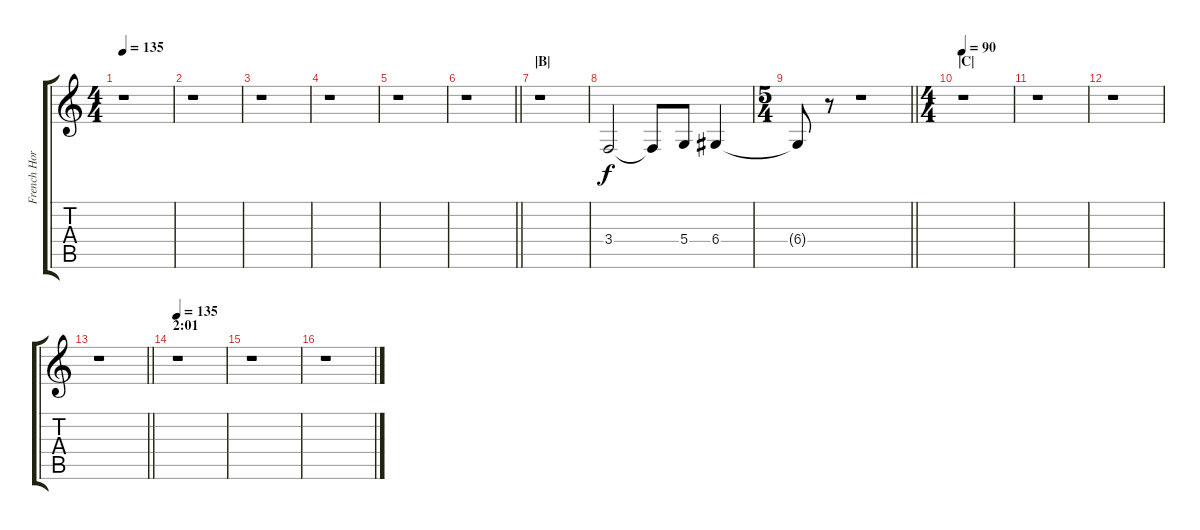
\track ("French Horn" "French Hor") {instrument frenchhorn}
\staff {score tabs}
\tuning (E4 B3 G3 D3 A2 E2) {hide}
\ts (4 4)
\tempo 135
\clef g2
\ks c
r.1{dy f} |
r.1 |
r.1 |
r.1 |
r.1 |
\barLineRight lightlight
r.1 |
\section ("" "|B|")
r.1 |
3.4.2 3.4{t}.8 5.4.8 6.4.4 |
\ts (5 4)
\barLineRight lightlight
6.4{t}.8 r.8 r.1 |
\ts (4 4)
\section ("" "|C|")
\tempo 90
r.1 |
r.1 |
r.1 |
\barLineRight lightlight
r.1 |
\section ("" "2:01")
\tempo 135
r.1 |
r.1 |
r.1
